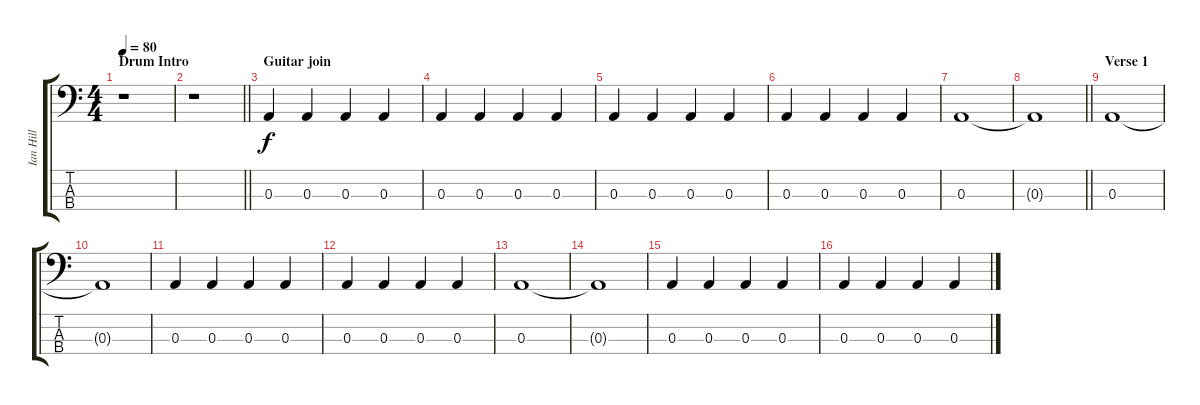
\track ("Ian Hill" "Ian Hill") {instrument electricbassfinger}
\staff {score tabs}
\tuning (G2 D2 A1 E1) {hide}
\ts (4 4)
\section ("" "Drum Intro")
\tempo 80
\clef f4
\ks c
r.1{dy f instrument electricbassfinger} |
\barLineRight lightlight
r.1 |
\section ("" "Guitar join")
0.3.4 0.3.4 0.3.4 0.3.4 |
0.3.4 0.3.4 0.3.4 0.3.4 |
0.3.4 0.3.4 0.3.4 0.3.4 |
0.3.4 0.3.4 0.3.4 0.3.4 |
0.3.1 |
\barLineRight lightlight
0.3{t}.1 |
\section ("" "Verse 1")
0.3.1 |
0.3{t}.1 |
0.3.4 0.3.4 0.3.4 0.3.4 |
0.3.4 0.3.4 0.3.4 0.3.4 |
0.3.1 |
0.3{t}.1 |
0.3.4 0.3.4 0.3.4 0.3.4 |
0.3.4 0.3.4 0.3.4 0.3.4
